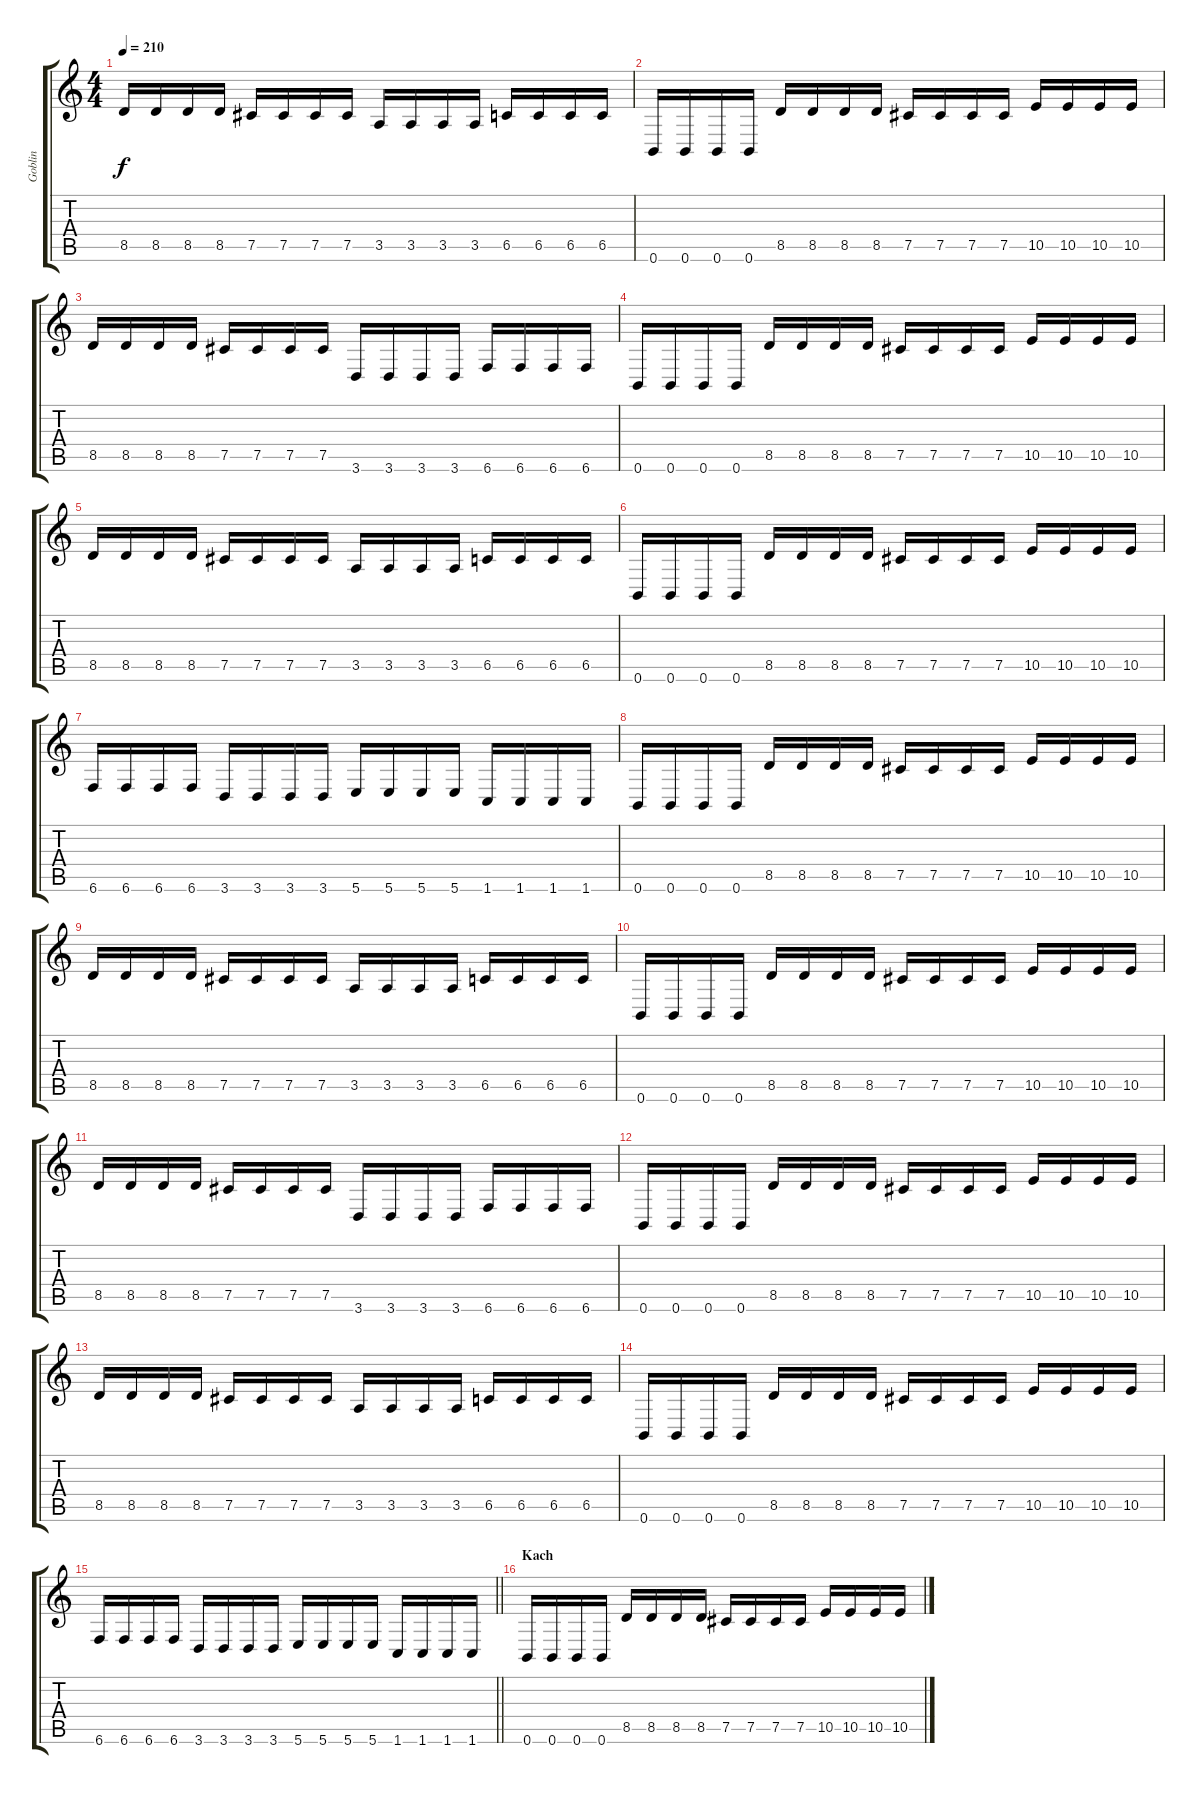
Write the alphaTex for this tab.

\track ("Goblin" "Goblin") {instrument distortionguitar}
\staff {score tabs}
\tuning (Db4 Ab3 E3 B2 Gb2 B1) {hide}
\ts (4 4)
\tempo 210
\clef g2
\ks c
8.5.16{dy f} 8.5.16 8.5.16 8.5.16 7.5.16 7.5.16 7.5.16 7.5.16 3.5.16 3.5.16 3.5.16 3.5.16 6.5.16 6.5.16 6.5.16 6.5.16 |
0.6.16 0.6.16 0.6.16 0.6.16 8.5.16 8.5.16 8.5.16 8.5.16 7.5.16 7.5.16 7.5.16 7.5.16 10.5.16 10.5.16 10.5.16 10.5.16 |
8.5.16 8.5.16 8.5.16 8.5.16 7.5.16 7.5.16 7.5.16 7.5.16 3.6.16 3.6.16 3.6.16 3.6.16 6.6.16 6.6.16 6.6.16 6.6.16 |
0.6.16 0.6.16 0.6.16 0.6.16 8.5.16 8.5.16 8.5.16 8.5.16 7.5.16 7.5.16 7.5.16 7.5.16 10.5.16 10.5.16 10.5.16 10.5.16 |
8.5.16 8.5.16 8.5.16 8.5.16 7.5.16 7.5.16 7.5.16 7.5.16 3.5.16 3.5.16 3.5.16 3.5.16 6.5.16 6.5.16 6.5.16 6.5.16 |
0.6.16 0.6.16 0.6.16 0.6.16 8.5.16 8.5.16 8.5.16 8.5.16 7.5.16 7.5.16 7.5.16 7.5.16 10.5.16 10.5.16 10.5.16 10.5.16 |
6.6.16 6.6.16 6.6.16 6.6.16 3.6.16 3.6.16 3.6.16 3.6.16 5.6.16 5.6.16 5.6.16 5.6.16 1.6.16 1.6.16 1.6.16 1.6.16 |
0.6.16 0.6.16 0.6.16 0.6.16 8.5.16 8.5.16 8.5.16 8.5.16 7.5.16 7.5.16 7.5.16 7.5.16 10.5.16 10.5.16 10.5.16 10.5.16 |
8.5.16 8.5.16 8.5.16 8.5.16 7.5.16 7.5.16 7.5.16 7.5.16 3.5.16 3.5.16 3.5.16 3.5.16 6.5.16 6.5.16 6.5.16 6.5.16 |
0.6.16 0.6.16 0.6.16 0.6.16 8.5.16 8.5.16 8.5.16 8.5.16 7.5.16 7.5.16 7.5.16 7.5.16 10.5.16 10.5.16 10.5.16 10.5.16 |
8.5.16 8.5.16 8.5.16 8.5.16 7.5.16 7.5.16 7.5.16 7.5.16 3.6.16 3.6.16 3.6.16 3.6.16 6.6.16 6.6.16 6.6.16 6.6.16 |
0.6.16 0.6.16 0.6.16 0.6.16 8.5.16 8.5.16 8.5.16 8.5.16 7.5.16 7.5.16 7.5.16 7.5.16 10.5.16 10.5.16 10.5.16 10.5.16 |
8.5.16 8.5.16 8.5.16 8.5.16 7.5.16 7.5.16 7.5.16 7.5.16 3.5.16 3.5.16 3.5.16 3.5.16 6.5.16 6.5.16 6.5.16 6.5.16 |
0.6.16 0.6.16 0.6.16 0.6.16 8.5.16 8.5.16 8.5.16 8.5.16 7.5.16 7.5.16 7.5.16 7.5.16 10.5.16 10.5.16 10.5.16 10.5.16 |
\barLineRight lightlight
6.6.16 6.6.16 6.6.16 6.6.16 3.6.16 3.6.16 3.6.16 3.6.16 5.6.16 5.6.16 5.6.16 5.6.16 1.6.16 1.6.16 1.6.16 1.6.16 |
\section ("" "Kach")
0.6.16 0.6.16 0.6.16 0.6.16 8.5.16 8.5.16 8.5.16 8.5.16 7.5.16 7.5.16 7.5.16 7.5.16 10.5.16 10.5.16 10.5.16 10.5.16
